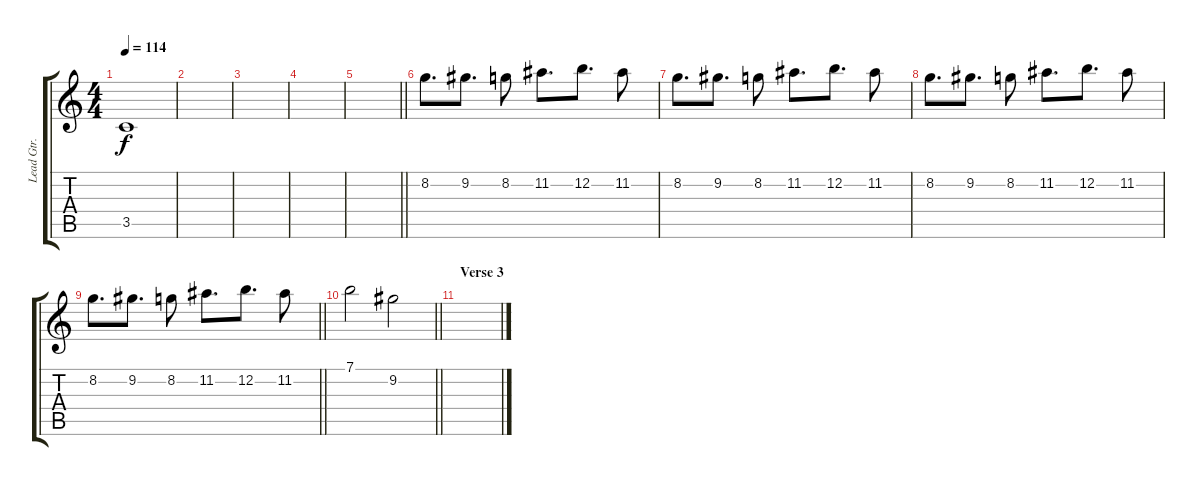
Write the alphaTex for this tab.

\track ("Lead Gtr. 1" "Lead Gtr. ") {instrument distortionguitar}
\staff {score tabs}
\tuning (E4 B3 G3 D3 A2 E2) {hide}
\ts (4 4)
\tempo 114
\clef g2
\ks c
3.5{t}.1{dy f} |
|
|
|
\barLineRight lightlight
|
\section ("" "")
8.2.8{d volume 9 balance 14} 9.2.8{d} 8.2.8 11.2.8{d} 12.2.8{d} 11.2.8 |
8.2.8{d} 9.2.8{d} 8.2.8 11.2.8{d} 12.2.8{d} 11.2.8 |
8.2.8{d} 9.2.8{d} 8.2.8 11.2.8{d} 12.2.8{d} 11.2.8 |
\barLineRight lightlight
8.2.8{d} 9.2.8{d} 8.2.8 11.2.8{d} 12.2.8{d} 11.2.8 |
\section ("" "")
\barLineRight lightlight
7.1.2 9.2.2 |
\section ("" "Verse 3")
